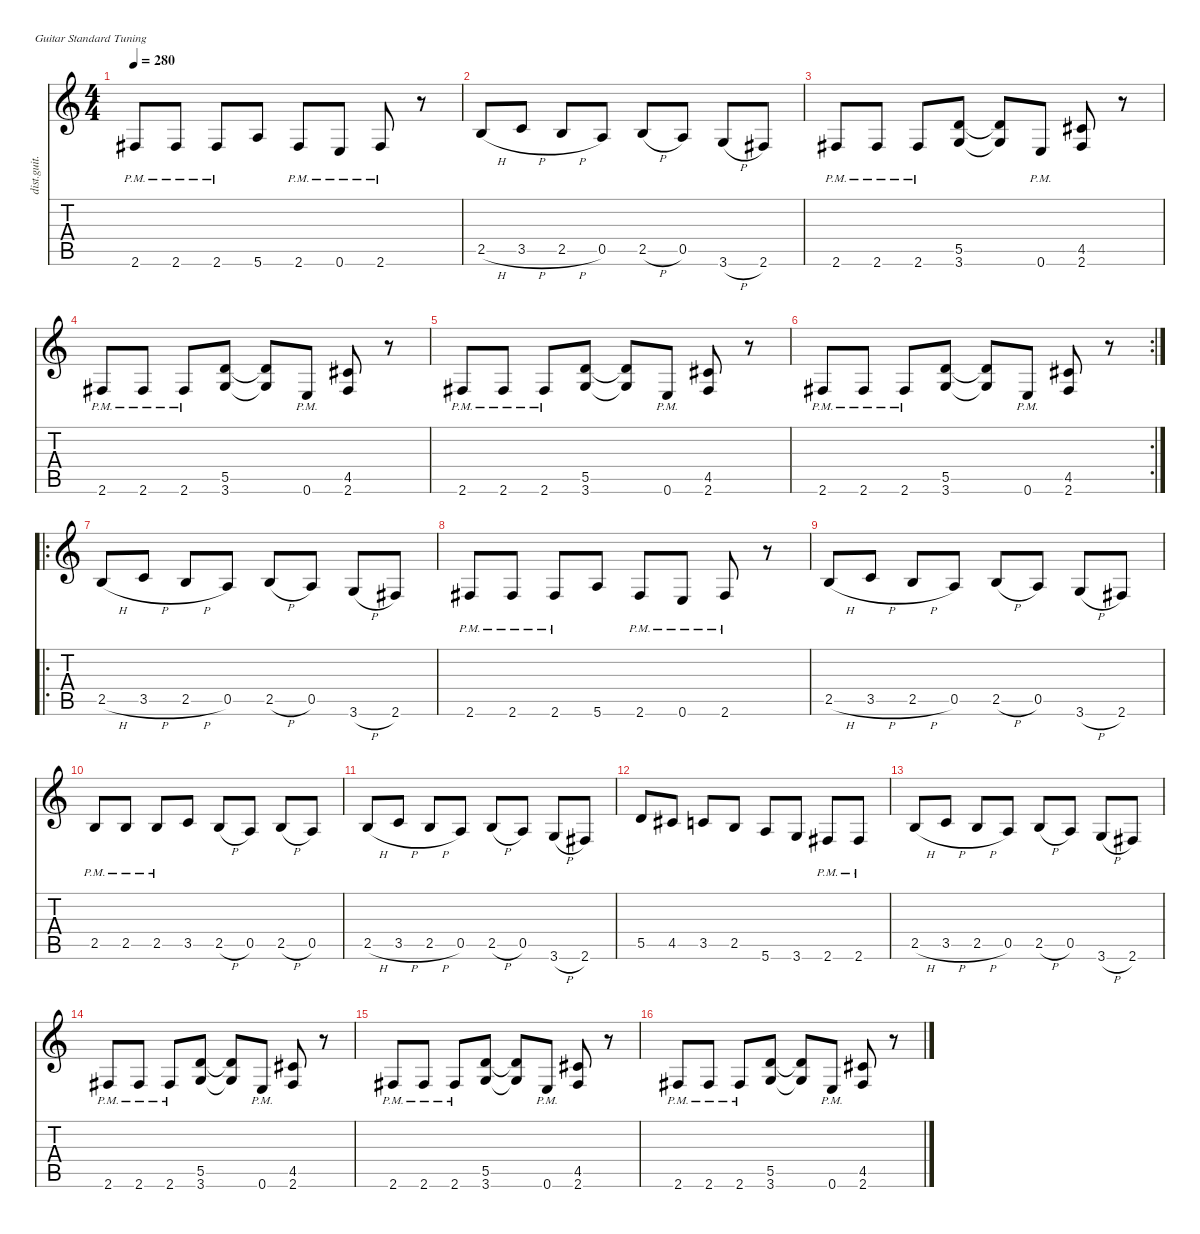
\defaultSystemsLayout 4
\hideDynamics
\bracketExtendMode nobrackets
\otherSystemsTrackNameOrientation horizontal
\track ("Dave Mustaine" "dist.guit.") {instrument distortionguitar}
\staff {score tabs}
\tuning (E4 B3 G3 D3 A2 E2)
\ts (4 4)
\tempo 280
\clef g2
\ks c
2.6{pm acc #}.8{dy f beam Up} 2.6{pm acc #}.8{beam Up} 2.6{pm acc #}.8{beam Up} 5.6.8{beam Up} 2.6{pm acc #}.8{beam Up} 0.6{pm}.8{beam Up} 2.6{pm acc #}.8{beam Up} r.8{beam Up} |
2.5{h}.8{beam Up} 3.5{h}.8{beam Up} 2.5{h}.8{beam Up} 0.5.8{beam Up} 2.5{h}.8{beam Up} 0.5.8{beam Up} 3.6{h}.8{beam Up} 2.6{acc #}.8{beam Up} |
2.6{pm acc #}.8{beam Up} 2.6{pm acc #}.8{beam Up} 2.6{pm acc #}.8{beam Up} (5.5 3.6).8{beam Up} (5.5{t} 3.6{t}).8{beam Up} 0.6{pm}.8{beam Up} (4.5{acc #} 2.6{acc #}).8{beam Up} r.8{beam Up} |
2.6{pm acc #}.8{beam Up} 2.6{pm acc #}.8{beam Up} 2.6{pm acc #}.8{beam Up} (5.5 3.6).8{beam Up} (5.5{t} 3.6{t}).8{beam Up} 0.6{pm}.8{beam Up} (4.5{acc #} 2.6{acc #}).8{beam Up} r.8{beam Up} |
2.6{pm acc #}.8{beam Up} 2.6{pm acc #}.8{beam Up} 2.6{pm acc #}.8{beam Up} (5.5 3.6).8{beam Up} (5.5{t} 3.6{t}).8{beam Up} 0.6{pm}.8{beam Up} (4.5{acc #} 2.6{acc #}).8{beam Up} r.8{beam Up} |
\rc 2
2.6{pm acc #}.8{beam Up} 2.6{pm acc #}.8{beam Up} 2.6{pm acc #}.8{beam Up} (5.5 3.6).8{beam Up} (5.5{t} 3.6{t}).8{beam Up} 0.6{pm}.8{beam Up} (4.5{acc #} 2.6{acc #}).8{beam Up} r.8{beam Up} |
\ro
2.5{h}.8{beam Up} 3.5{h}.8{beam Up} 2.5{h}.8{beam Up} 0.5.8{beam Up} 2.5{h}.8{beam Up} 0.5.8{beam Up} 3.6{h}.8{beam Up} 2.6{acc #}.8{beam Up} |
2.6{pm acc #}.8{beam Up} 2.6{pm acc #}.8{beam Up} 2.6{pm acc #}.8{beam Up} 5.6.8{beam Up} 2.6{pm acc #}.8{beam Up} 0.6{pm}.8{beam Up} 2.6{pm acc #}.8{beam Up} r.8{beam Up} |
2.5{h}.8{beam Up} 3.5{h}.8{beam Up} 2.5{h}.8{beam Up} 0.5.8{beam Up} 2.5{h}.8{beam Up} 0.5.8{beam Up} 3.6{h}.8{beam Up} 2.6{acc #}.8{beam Up} |
2.5{pm}.8{beam Up} 2.5{pm}.8{beam Up} 2.5{pm}.8{beam Up} 3.5.8{beam Up} 2.5{h}.8{beam Up} 0.5.8{beam Up} 2.5{h}.8{beam Up} 0.5.8{beam Up} |
2.5{h}.8{beam Up} 3.5{h}.8{beam Up} 2.5{h}.8{beam Up} 0.5.8{beam Up} 2.5{h}.8{beam Up} 0.5.8{beam Up} 3.6{h}.8{beam Up} 2.6{acc #}.8{beam Up} |
5.5.8{beam Up} 4.5{acc #}.8{beam Up} 3.5.8{beam Up} 2.5.8{beam Up} 5.6.8{beam Up} 3.6.8{beam Up} 2.6{pm acc #}.8{beam Up} 2.6{pm acc #}.8{beam Up} |
2.5{h}.8{beam Up} 3.5{h}.8{beam Up} 2.5{h}.8{beam Up} 0.5.8{beam Up} 2.5{h}.8{beam Up} 0.5.8{beam Up} 3.6{h}.8{beam Up} 2.6{acc #}.8{beam Up} |
2.6{pm acc #}.8{beam Up} 2.6{pm acc #}.8{beam Up} 2.6{pm acc #}.8{beam Up} (5.5 3.6).8{beam Up} (5.5{t} 3.6{t}).8{beam Up} 0.6{pm}.8{beam Up} (4.5{acc #} 2.6{acc #}).8{beam Up} r.8{beam Up} |
2.6{pm acc #}.8{beam Up} 2.6{pm acc #}.8{beam Up} 2.6{pm acc #}.8{beam Up} (5.5 3.6).8{beam Up} (5.5{t} 3.6{t}).8{beam Up} 0.6{pm}.8{beam Up} (4.5{acc #} 2.6{acc #}).8{beam Up} r.8{beam Up} |
2.6{pm acc #}.8{beam Up} 2.6{pm acc #}.8{beam Up} 2.6{pm acc #}.8{beam Up} (5.5 3.6).8{beam Up} (5.5{t} 3.6{t}).8{beam Up} 0.6{pm}.8{beam Up} (4.5{acc #} 2.6{acc #}).8{beam Up} r.8{beam Up}
